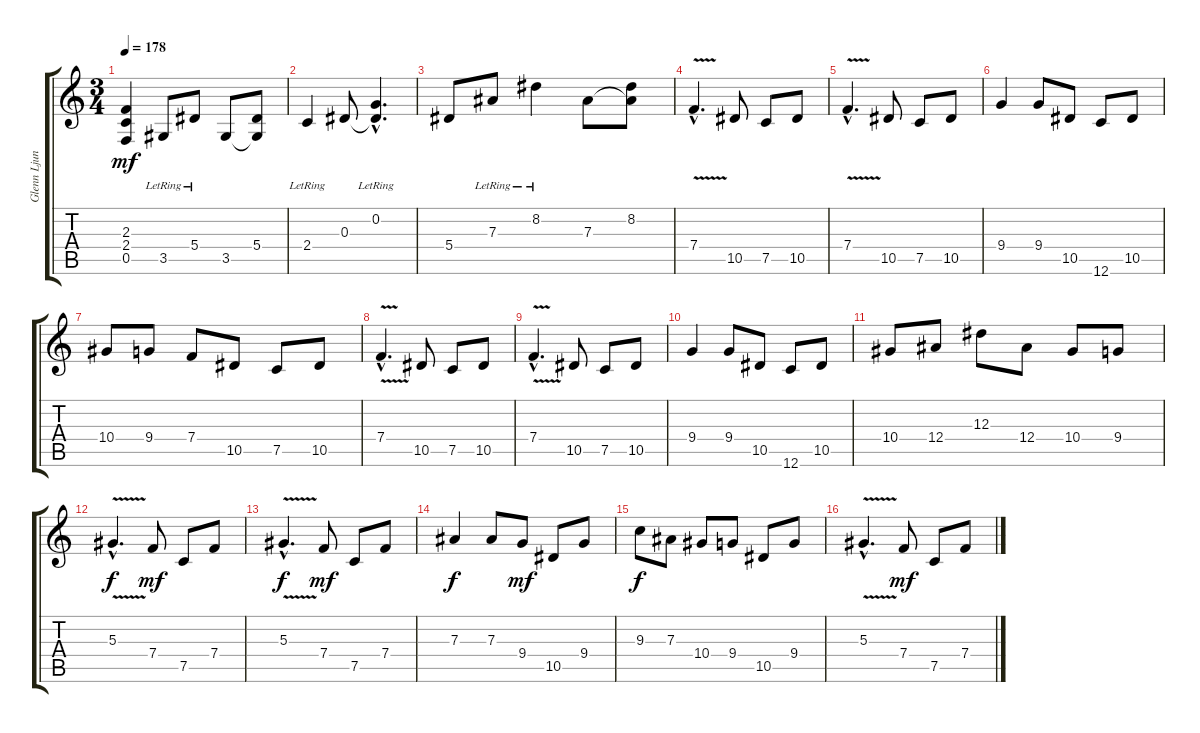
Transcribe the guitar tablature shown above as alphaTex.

\track ("Glenn Ljungstrom" "Glenn Ljun") {instrument overdrivenguitar}
\staff {score tabs}
\tuning (C4 G3 Eb3 Bb2 F2 C2) {hide}
\ts (3 4)
\tempo 178
\clef g2
\ks c
(2.3 2.4 0.5).4{dy mf} 3.5{lr}.8 5.4{lr}.8 3.5.8 (5.4 3.5{t}).8 |
2.4{lr}.4 0.3.8 (0.2{hac lr} 0.3{hac t}).4{d} |
5.4.8 7.3{lr}.8 8.2{lr}.4 7.3.8 (8.2 7.3{t}).8 |
7.4{v hac}.4{d} 10.5.8 7.5.8 10.5.8 |
7.4{v hac}.4{d} 10.5.8 7.5.8 10.5.8 |
9.4.4 9.4.8 10.5.8 12.6.8 10.5.8 |
10.4.8 9.4.8 7.4.8 10.5.8 7.5.8 10.5.8 |
7.4{v hac}.4{d} 10.5.8 7.5.8 10.5.8 |
7.4{v hac}.4{d} 10.5.8 7.5.8 10.5.8 |
9.4.4 9.4.8 10.5.8 12.6.8 10.5.8 |
10.4.8 12.4.8 12.3.8 12.4.8 10.4.8 9.4.8 |
5.3{v hac}.4{d dy f} 7.4.8{dy mf} 7.5.8 7.4.8 |
5.3{v hac}.4{d dy f} 7.4.8{dy mf} 7.5.8 7.4.8 |
7.3.4{dy f} 7.3.8 9.4.8{dy mf} 10.5.8 9.4.8 |
9.3.8{dy f} 7.3.8 10.4.8 9.4.8 10.5.8 9.4.8 |
5.3{v hac}.4{d} 7.4.8{dy mf} 7.5.8 7.4.8
